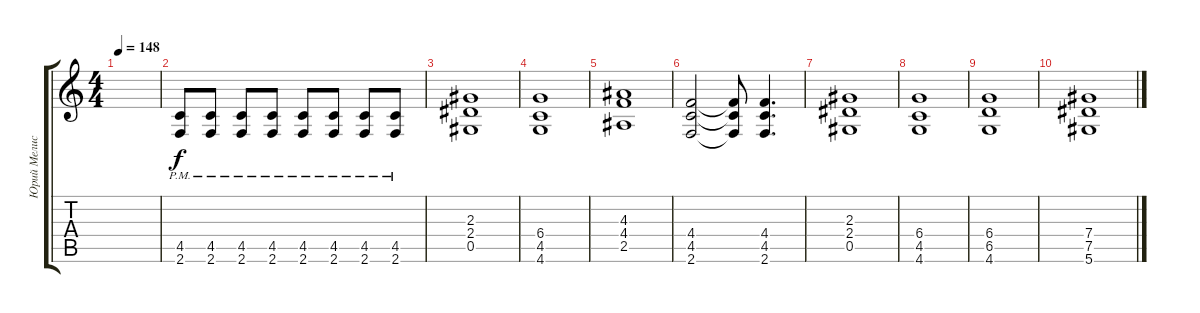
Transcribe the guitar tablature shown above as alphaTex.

\track ("Юрий Мелисов" "Юрий Мелис") {instrument distortionguitar}
\staff {score tabs}
\tuning (Eb4 Bb3 Gb3 Db3 Ab2 Eb2) {hide}
\ts (4 4)
\tempo 148
\clef g2
\ks c
|
(4.5{pm} 2.6{pm}).8 (4.5{pm} 2.6{pm}).8 (4.5{pm} 2.6{pm}).8 (4.5{pm} 2.6{pm}).8 (4.5{pm} 2.6{pm}).8 (4.5{pm} 2.6{pm}).8 (4.5{pm} 2.6{pm}).8 (4.5{pm} 2.6{pm}).8 |
(2.3 2.4 0.5).1 |
(6.4 4.5 4.6).1 |
(4.3 4.4 2.5).1 |
(4.4 4.5 2.6).2 (4.4{t} 4.5{t} 2.6{t}).8 (4.4 4.5 2.6).4{d} |
(2.3 2.4 0.5).1 |
(6.4 4.5 4.6).1 |
(6.4 6.5 4.6).1 |
(7.4 7.5 5.6).1
